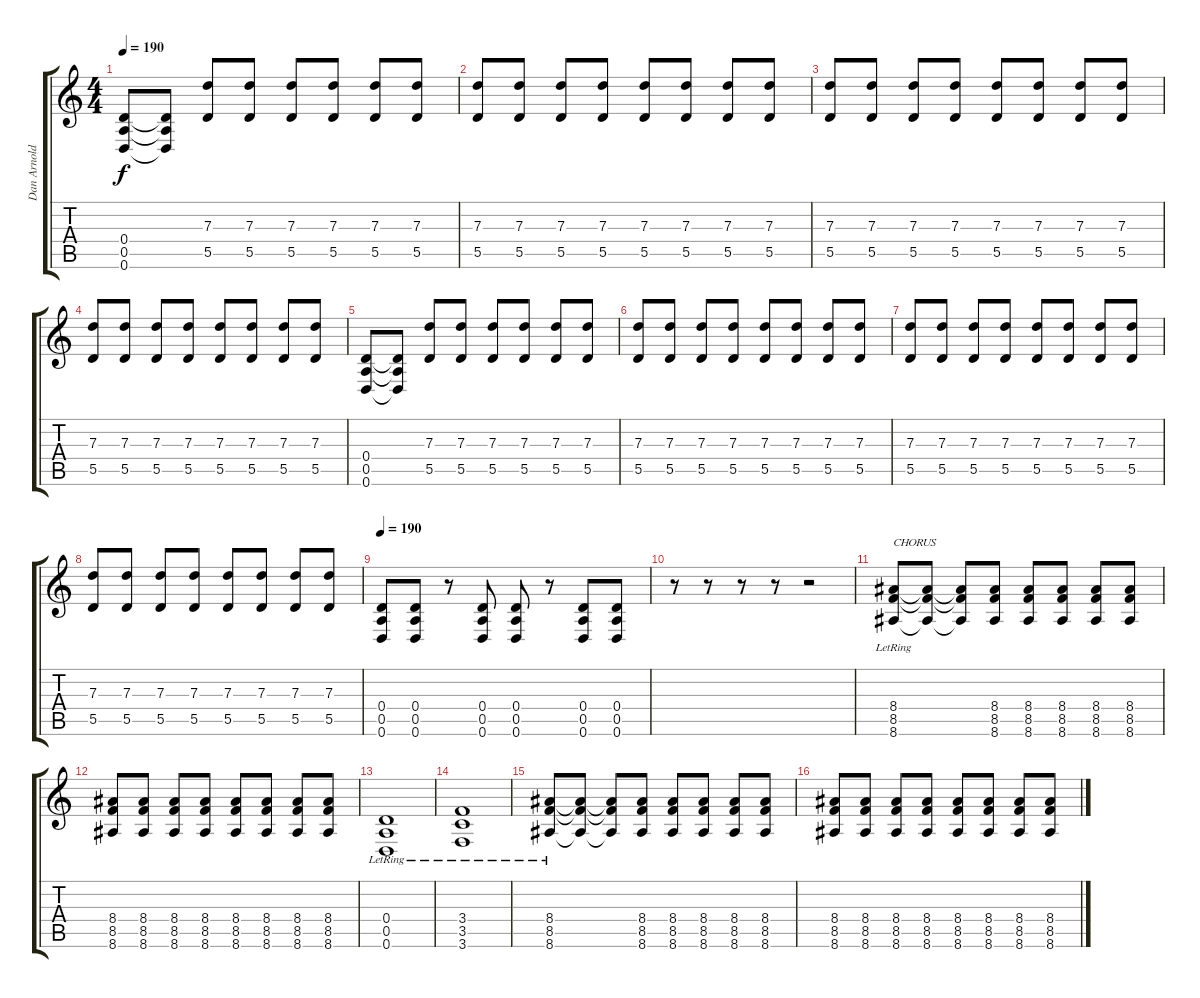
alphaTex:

\track ("Dan Arnold" "Dan Arnold") {instrument overdrivenguitar}
\staff {score tabs}
\tuning (E4 B3 G3 D3 A2 D2) {hide}
\ts (4 4)
\tempo 190
\clef g2
\ks c
(0.4 0.5 0.6).8{dy f} (0.4{t} 0.5{t} 0.6{t}).8 (7.3 5.5).8 (7.3 5.5).8 (7.3 5.5).8 (7.3 5.5).8 (7.3 5.5).8 (7.3 5.5).8 |
(7.3 5.5).8 (7.3 5.5).8 (7.3 5.5).8 (7.3 5.5).8 (7.3 5.5).8 (7.3 5.5).8 (7.3 5.5).8 (7.3 5.5).8 |
(7.3 5.5).8 (7.3 5.5).8 (7.3 5.5).8 (7.3 5.5).8 (7.3 5.5).8 (7.3 5.5).8 (7.3 5.5).8 (7.3 5.5).8 |
(7.3 5.5).8 (7.3 5.5).8 (7.3 5.5).8 (7.3 5.5).8 (7.3 5.5).8 (7.3 5.5).8 (7.3 5.5).8 (7.3 5.5).8 |
(0.4 0.5 0.6).8 (0.4{t} 0.5{t} 0.6{t}).8 (7.3 5.5).8 (7.3 5.5).8 (7.3 5.5).8 (7.3 5.5).8 (7.3 5.5).8 (7.3 5.5).8 |
(7.3 5.5).8 (7.3 5.5).8 (7.3 5.5).8 (7.3 5.5).8 (7.3 5.5).8 (7.3 5.5).8 (7.3 5.5).8 (7.3 5.5).8 |
(7.3 5.5).8 (7.3 5.5).8 (7.3 5.5).8 (7.3 5.5).8 (7.3 5.5).8 (7.3 5.5).8 (7.3 5.5).8 (7.3 5.5).8 |
(7.3 5.5).8 (7.3 5.5).8 (7.3 5.5).8 (7.3 5.5).8 (7.3 5.5).8 (7.3 5.5).8 (7.3 5.5).8 (7.3 5.5).8 |
\tempo 190
(0.4 0.5 0.6).8 (0.4 0.5 0.6).8 r.8 (0.4 0.5 0.6).8 (0.4 0.5 0.6).8 r.8 (0.4 0.5 0.6).8 (0.4 0.5 0.6).8 |
r.8 r.8 r.8 r.8 r.2 |
(8.4{lr} 8.5 8.6).8{txt "CHORUS"} (8.4{t} 8.5{t} 8.6{t}).8 (8.4{t} 8.5{t} 8.6{t}).8 (8.4 8.5 8.6).8 (8.4 8.5 8.6).8 (8.4 8.5 8.6).8 (8.4 8.5 8.6).8 (8.4 8.5 8.6).8 |
(8.4 8.5 8.6).8 (8.4 8.5 8.6).8 (8.4 8.5 8.6).8 (8.4 8.5 8.6).8 (8.4 8.5 8.6).8 (8.4 8.5 8.6).8 (8.4 8.5 8.6).8 (8.4 8.5 8.6).8 |
(0.4{lr} 0.5{lr} 0.6{lr}).1 |
(3.4{lr} 3.5{lr} 3.6{lr}).1 |
(8.4{lr} 8.5 8.6).8 (8.4{t} 8.5{t} 8.6{t}).8 (8.4{t} 8.5{t} 8.6{t}).8 (8.4 8.5 8.6).8 (8.4 8.5 8.6).8 (8.4 8.5 8.6).8 (8.4 8.5 8.6).8 (8.4 8.5 8.6).8 |
(8.4 8.5 8.6).8 (8.4 8.5 8.6).8 (8.4 8.5 8.6).8 (8.4 8.5 8.6).8 (8.4 8.5 8.6).8 (8.4 8.5 8.6).8 (8.4 8.5 8.6).8 (8.4 8.5 8.6).8
